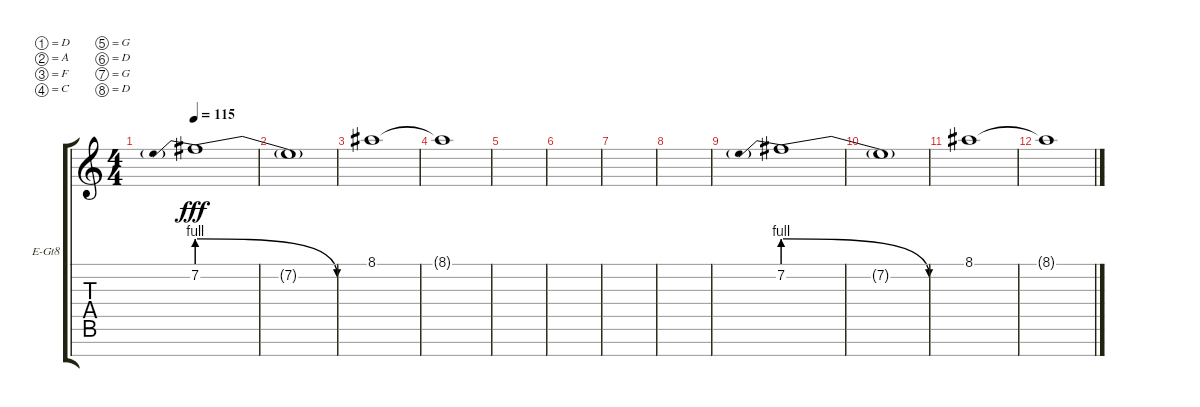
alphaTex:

\bracketExtendMode groupsimilarinstruments
\firstSystemTrackNameOrientation horizontal
\otherSystemsTrackNameOrientation horizontal
\track ("Reverb" "E-Gt8") {instrument overdrivenguitar}
\staff {score tabs}
\tuning (D4 A3 F3 C3 G2 D2 G1 D1)
\ts (4 4)
\tempo 115
\clef g2
\ks c
7.2{be (prebendrelease 0 4 59.4 0)}.1{dy fff instrument overdrivenguitar} |
7.2{t}.1 |
8.1.1 |
8.1{t}.1 |
|
|
|
|
7.2{be (prebendrelease 0 4 59.4 0)}.1 |
7.2{t}.1 |
8.1.1 |
8.1{t}.1
